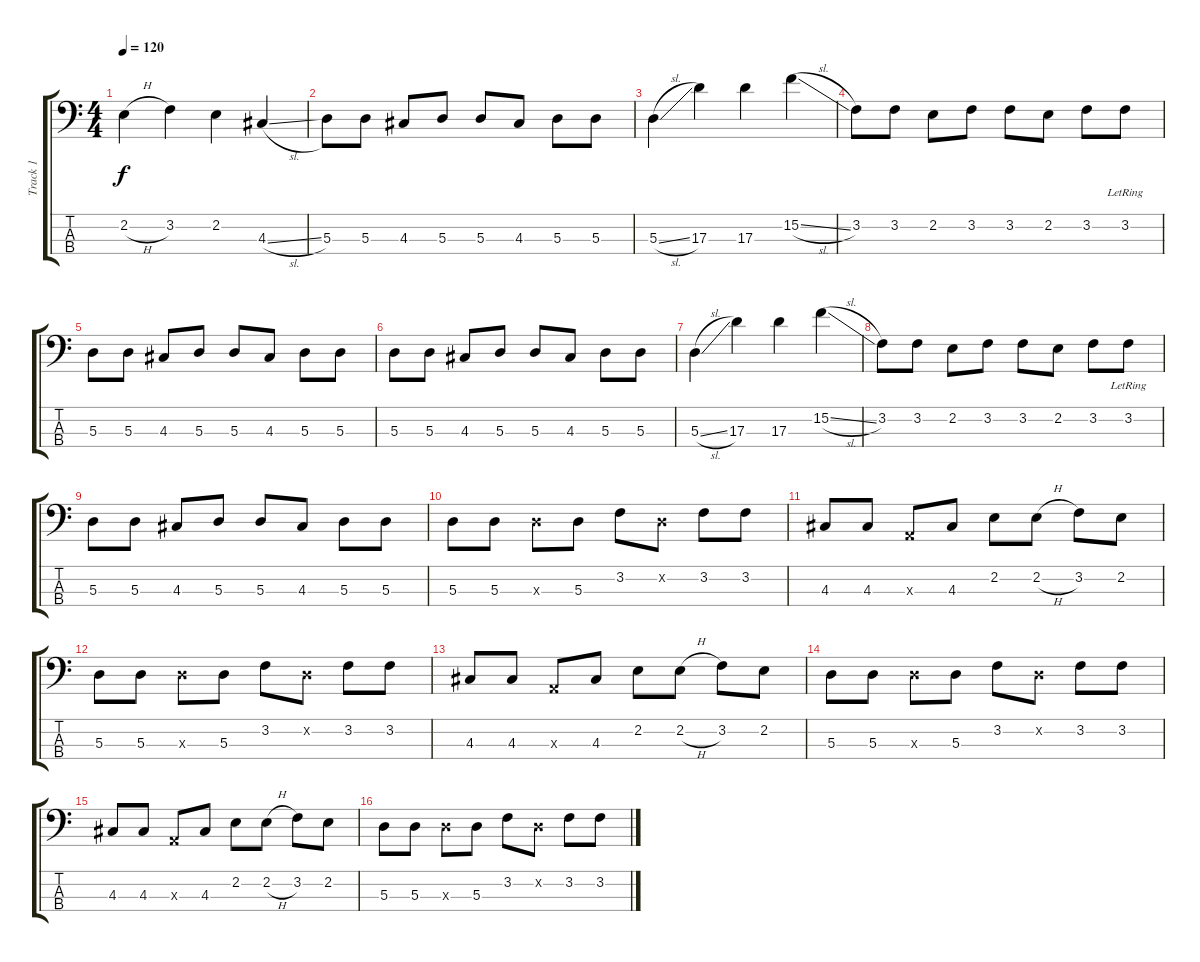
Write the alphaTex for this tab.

\track ("Track 1" "Track 1") {instrument electricbassfinger}
\staff {score tabs}
\tuning (G2 D2 A1 E1) {hide}
\ts (4 4)
\tempo 120
\clef f4
\ks c
2.2{h}.4{dy f} 3.2.4 2.2.4 4.3{sl}.4 |
5.3.8 5.3.8 4.3.8 5.3.8 5.3.8 4.3.8 5.3.8 5.3.8 |
5.3{sl}.4 17.3.4 17.3.4 15.2{sl}.4 |
3.2.8 3.2.8 2.2.8 3.2.8 3.2.8 2.2.8 3.2.8 3.2{lr}.8 |
5.3.8 5.3.8 4.3.8 5.3.8 5.3.8 4.3.8 5.3.8 5.3.8 |
5.3.8 5.3.8 4.3.8 5.3.8 5.3.8 4.3.8 5.3.8 5.3.8 |
5.3{sl}.4 17.3.4 17.3.4 15.2{sl}.4 |
3.2.8 3.2.8 2.2.8 3.2.8 3.2.8 2.2.8 3.2.8 3.2{lr}.8 |
5.3.8 5.3.8 4.3.8 5.3.8 5.3.8 4.3.8 5.3.8 5.3.8 |
5.3.8 5.3.8 5.3{x}.8 5.3.8 3.2.8 0.2{x}.8 3.2.8 3.2.8 |
4.3.8 4.3.8 0.3{x}.8 4.3.8 2.2.8 2.2{h}.8 3.2.8 2.2.8 |
5.3.8 5.3.8 5.3{x}.8 5.3.8 3.2.8 0.2{x}.8 3.2.8 3.2.8 |
4.3.8 4.3.8 0.3{x}.8 4.3.8 2.2.8 2.2{h}.8 3.2.8 2.2.8 |
5.3.8 5.3.8 5.3{x}.8 5.3.8 3.2.8 0.2{x}.8 3.2.8 3.2.8 |
4.3.8 4.3.8 0.3{x}.8 4.3.8 2.2.8 2.2{h}.8 3.2.8 2.2.8 |
5.3.8 5.3.8 5.3{x}.8 5.3.8 3.2.8 0.2{x}.8 3.2.8 3.2.8
